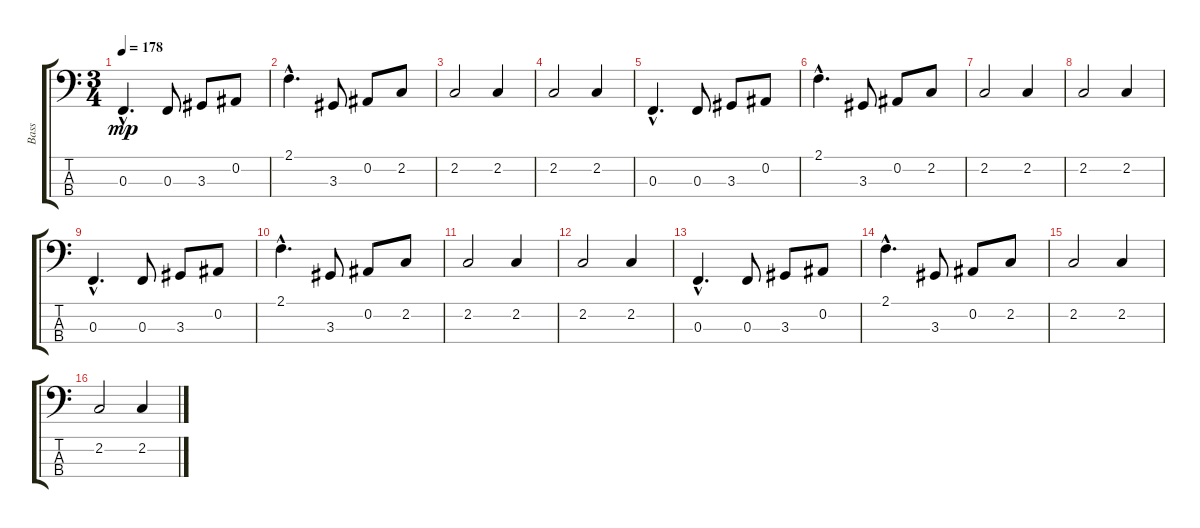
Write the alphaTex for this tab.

\track ("Bass" "Bass") {instrument electricbassfinger}
\staff {score tabs}
\tuning (Eb2 Bb1 F1 C1) {hide}
\ts (3 4)
\tempo 178
\clef f4
\ks c
0.3{hac}.4{d dy mp instrument electricbassfinger} 0.3.8 3.3.8 0.2.8 |
2.1{hac}.4{d} 3.3.8 0.2.8 2.2.8 |
2.2.2 2.2.4 |
2.2.2 2.2.4 |
0.3{hac}.4{d} 0.3.8 3.3.8 0.2.8 |
2.1{hac}.4{d} 3.3.8 0.2.8 2.2.8 |
2.2.2 2.2.4 |
2.2.2 2.2.4 |
0.3{hac}.4{d} 0.3.8 3.3.8 0.2.8 |
2.1{hac}.4{d} 3.3.8 0.2.8 2.2.8 |
2.2.2 2.2.4 |
2.2.2 2.2.4 |
0.3{hac}.4{d} 0.3.8 3.3.8 0.2.8 |
2.1{hac}.4{d} 3.3.8 0.2.8 2.2.8 |
2.2.2 2.2.4 |
2.2.2 2.2.4
